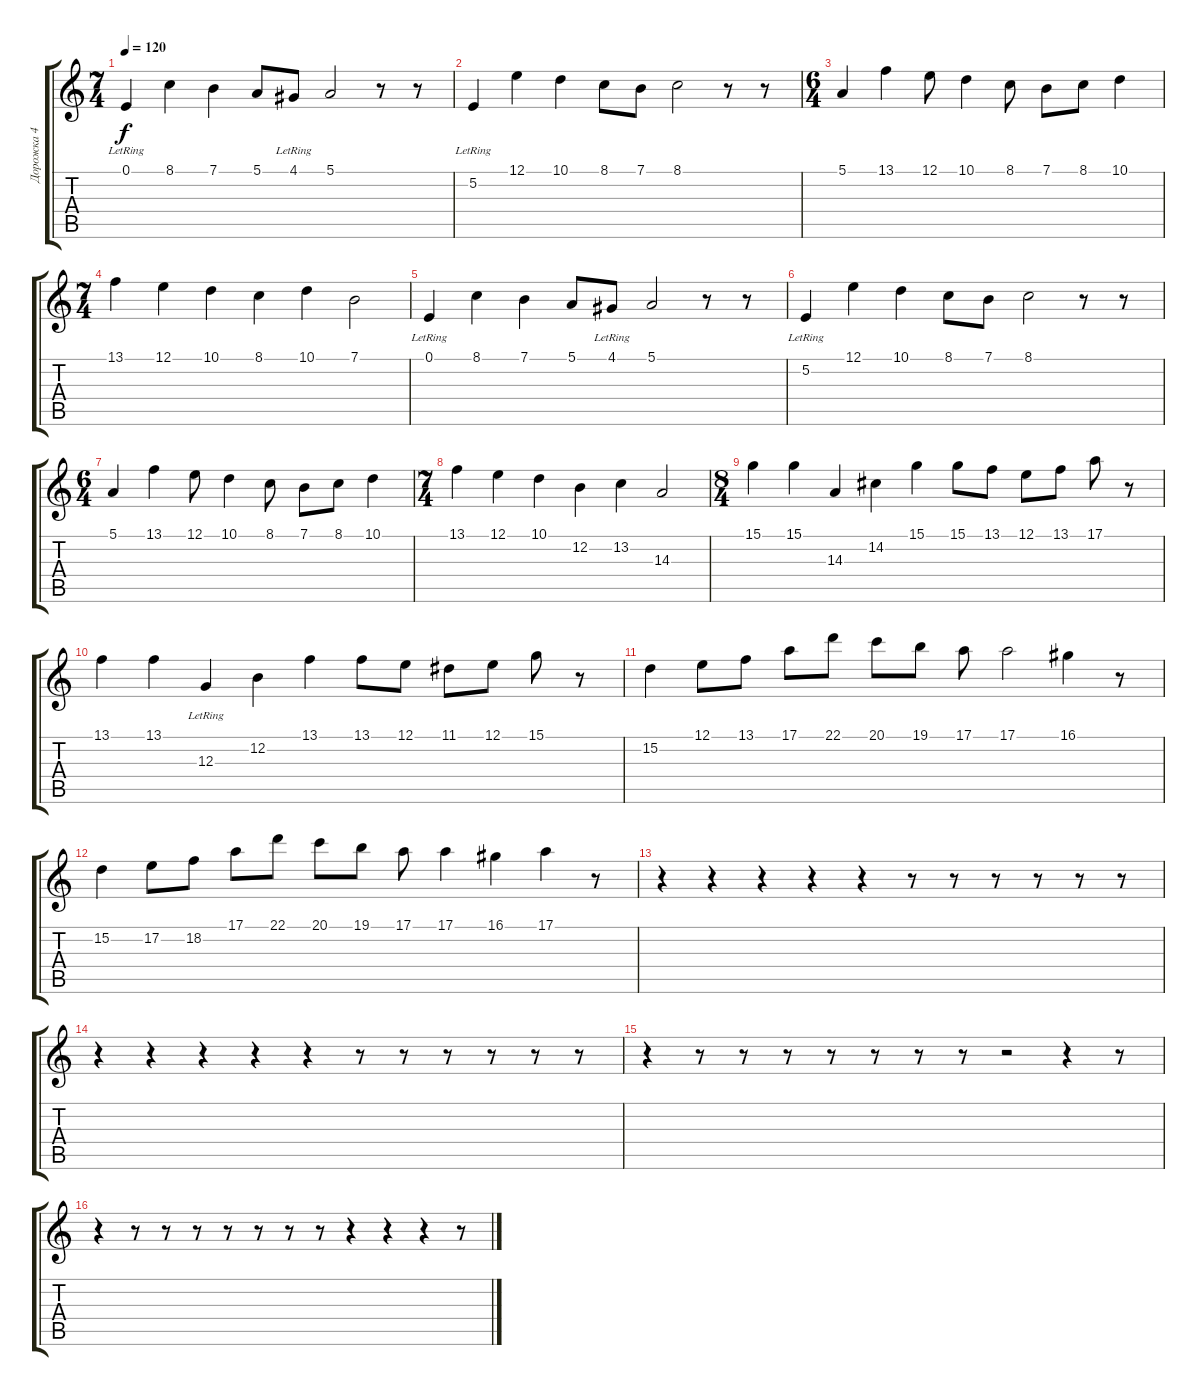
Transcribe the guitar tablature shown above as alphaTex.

\track ("Дорожка 4" "Дорожка 4") {instrument tremolostrings}
\staff {score tabs}
\tuning (E4 B3 G3 D3 A2 E2) {hide}
\ts (7 4)
\tempo 120
\clef g2
\ks c
0.1{lr}.4{dy f} 8.1.4 7.1.4 5.1.8 4.1{lr}.8 5.1.2 r.8 r.8 |
5.2{lr}.4 12.1.4 10.1.4 8.1.8 7.1.8 8.1.2 r.8 r.8 |
\ts (6 4)
5.1.4 13.1.4 12.1.8 10.1.4 8.1.8 7.1.8 8.1.8 10.1.4 |
\ts (7 4)
13.1.4 12.1.4 10.1.4 8.1.4 10.1.4 7.1.2 |
0.1{lr}.4 8.1.4 7.1.4 5.1.8 4.1{lr}.8 5.1.2 r.8 r.8 |
5.2{lr}.4 12.1.4 10.1.4 8.1.8 7.1.8 8.1.2 r.8 r.8 |
\ts (6 4)
5.1.4 13.1.4 12.1.8 10.1.4 8.1.8 7.1.8 8.1.8 10.1.4 |
\ts (7 4)
13.1.4 12.1.4 10.1.4 12.2.4 13.2.4 14.3.2 |
\ts (8 4)
15.1.4 15.1.4 14.3.4 14.2.4 15.1.4 15.1.8 13.1.8 12.1.8 13.1.8 17.1.8 r.8 |
13.1.4 13.1.4 12.3{lr}.4 12.2.4 13.1.4 13.1.8 12.1.8 11.1.8 12.1.8 15.1.8 r.8 |
15.2.4 12.1.8 13.1.8 17.1.8 22.1.8 20.1.8 19.1.8 17.1.8 17.1.2 16.1.4 r.8 |
15.2.4 17.2.8 18.2.8 17.1.8 22.1.8 20.1.8 19.1.8 17.1.8 17.1.4 16.1.4 17.1.4 r.8 |
r.4 r.4 r.4 r.4 r.4 r.8 r.8 r.8 r.8 r.8 r.8 |
r.4 r.4 r.4 r.4 r.4 r.8 r.8 r.8 r.8 r.8 r.8 |
r.4 r.8 r.8 r.8 r.8 r.8 r.8 r.8 r.2 r.4 r.8 |
r.4 r.8 r.8 r.8 r.8 r.8 r.8 r.8 r.4 r.4 r.4 r.8
